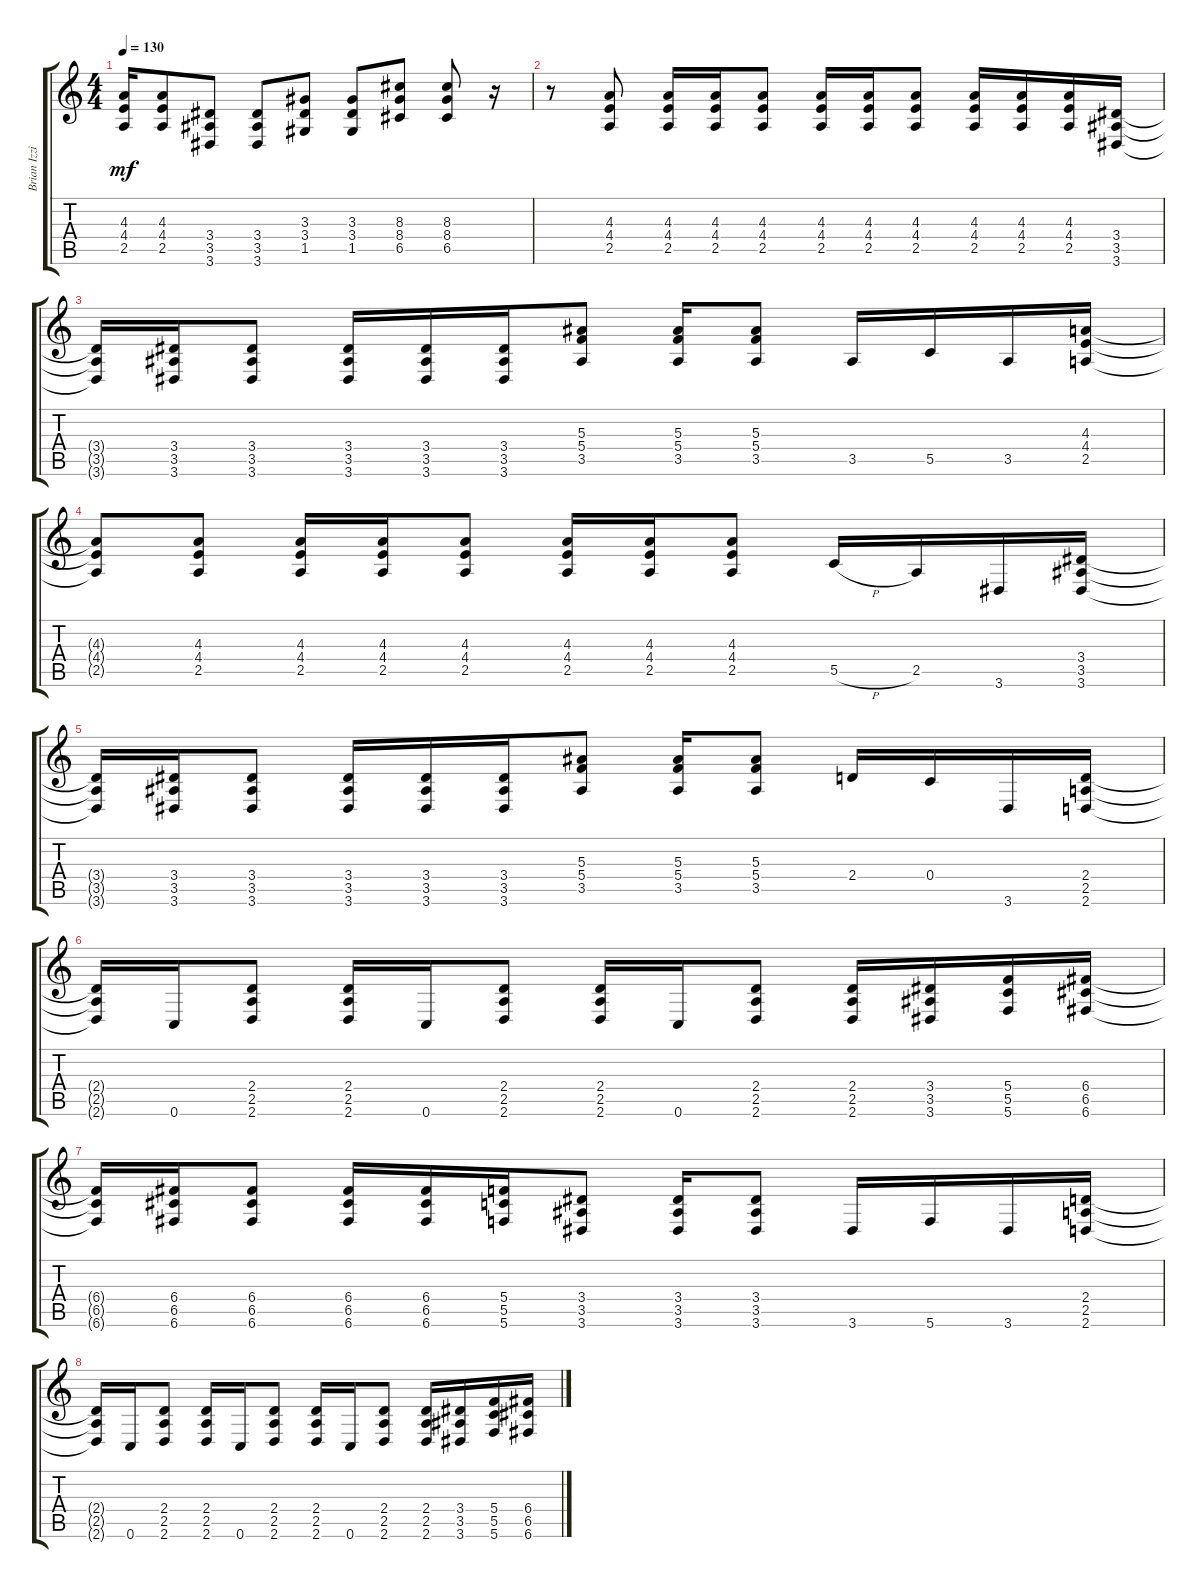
\track ("Brian Izzi" "Brian Izzi") {instrument distortionguitar}
\staff {score tabs}
\tuning (D4 A3 F3 C3 G2 C2) {hide}
\ts (4 4)
\tempo 130
\clef g2
\ks c
(4.3{t} 4.4{t} 2.5{t}).16{dy mf} (4.3 4.4 2.5).8 (3.4 3.5 3.6).8 (3.4 3.5 3.6).8 (3.3 3.4 1.5).8 (3.3 3.4 1.5).8 (8.3 8.4 6.5).8 (8.3 8.4 6.5).8 r.16 |
r.8 (4.3 4.4 2.5).8 (4.3 4.4 2.5).16 (4.3 4.4 2.5).16 (4.3 4.4 2.5).8 (4.3 4.4 2.5).16 (4.3 4.4 2.5).16 (4.3 4.4 2.5).8 (4.3 4.4 2.5).16 (4.3 4.4 2.5).16 (4.3 4.4 2.5).16 (3.4 3.5 3.6).16 |
(3.4{t} 3.5{t} 3.6{t}).16 (3.4 3.5 3.6).16 (3.4 3.5 3.6).8 (3.4 3.5 3.6).16 (3.4 3.5 3.6).16 (3.4 3.5 3.6).16 (5.3 5.4 3.5).8 (5.3 5.4 3.5).16 (5.3 5.4 3.5).8 3.5.16 5.5.16 3.5.16 (4.3 4.4 2.5).16 |
(4.3{t} 4.4{t} 2.5{t}).8 (4.3 4.4 2.5).8 (4.3 4.4 2.5).16 (4.3 4.4 2.5).16 (4.3 4.4 2.5).8 (4.3 4.4 2.5).16 (4.3 4.4 2.5).16 (4.3 4.4 2.5).8 5.5{h}.16 2.5.16 3.6.16 (3.4 3.5 3.6).16 |
(3.4{t} 3.5{t} 3.6{t}).16 (3.4 3.5 3.6).16 (3.4 3.5 3.6).8 (3.4 3.5 3.6).16 (3.4 3.5 3.6).16 (3.4 3.5 3.6).16 (5.3 5.4 3.5).8 (5.3 5.4 3.5).16 (5.3 5.4 3.5).8 2.4.16 0.4.16 3.6.16 (2.4 2.5 2.6).16 |
(2.4{t} 2.5{t} 2.6{t}).16 0.6.16 (2.4 2.5 2.6).8 (2.4 2.5 2.6).16 0.6.16 (2.4 2.5 2.6).8 (2.4 2.5 2.6).16 0.6.16 (2.4 2.5 2.6).8 (2.4 2.5 2.6).16 (3.4 3.5 3.6).16 (5.4 5.5 5.6).16 (6.4 6.5 6.6).16 |
(6.4{t} 6.5{t} 6.6{t}).16 (6.4 6.5 6.6).16 (6.4 6.5 6.6).8 (6.4 6.5 6.6).16 (6.4 6.5 6.6).16 (5.4 5.5 5.6).16 (3.4 3.5 3.6).8 (3.4 3.5 3.6).16 (3.4 3.5 3.6).8 3.6.16 5.6.16 3.6.16 (2.4 2.5 2.6).16 |
(2.4{t} 2.5{t} 2.6{t}).16 0.6.16 (2.4 2.5 2.6).8 (2.4 2.5 2.6).16 0.6.16 (2.4 2.5 2.6).8 (2.4 2.5 2.6).16 0.6.16 (2.4 2.5 2.6).8 (2.4 2.5 2.6).16 (3.4 3.5 3.6).16 (5.4 5.5 5.6).16 (6.4 6.5 6.6).16
